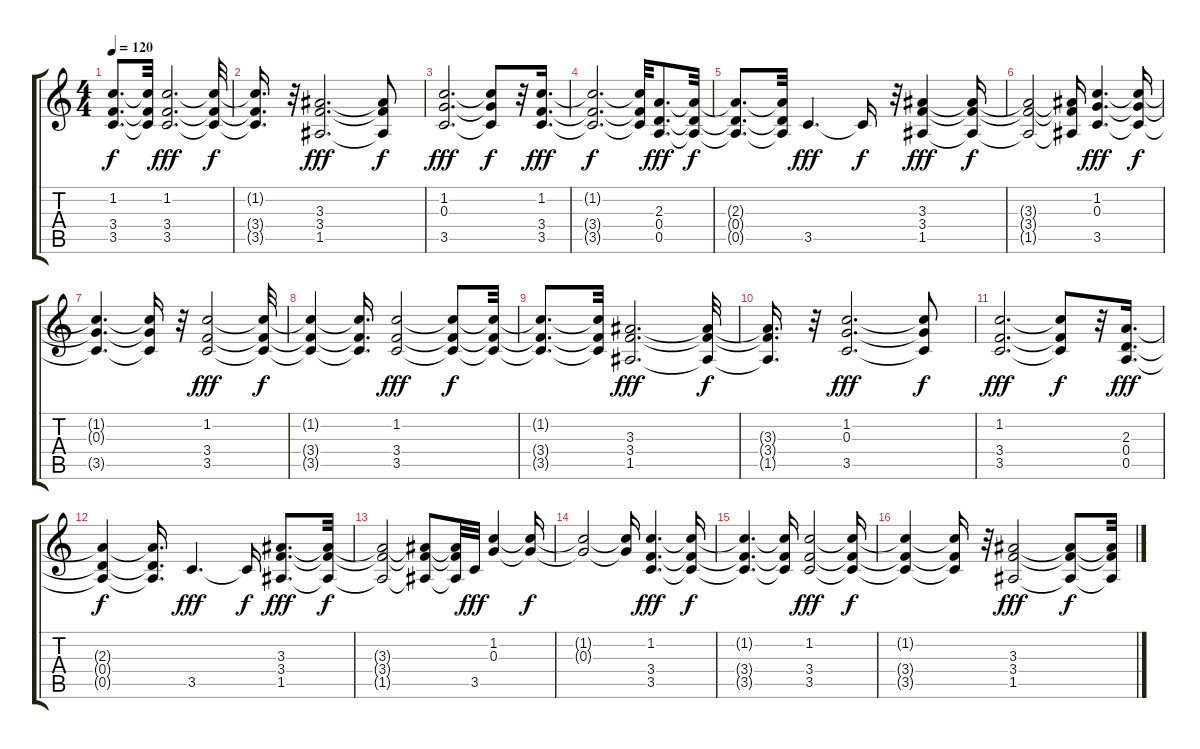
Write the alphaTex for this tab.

\track "" {instrument overdrivenguitar}
\staff {score tabs}
\tuning (E4 B3 G3 D3 A2 E2) {hide}
\ts (4 4)
\tempo 120
\clef g2
\ks c
(1.2{t} 3.4{t} 3.5{t}).8{d dy f} (1.2{t} 3.4{t} 3.5{t}).32 (1.2 3.4 3.5).2{d dy fff} (1.2{t} 3.4{t} 3.5{t}).32{dy f} |
(1.2{t} 3.4{t} 3.5{t}).16{d} r.32 (3.3 3.4 1.5).2{d dy fff} (3.3{t} 3.4{t} 1.5{t}).8{dy f} |
(1.2 0.3 3.5).2{d dy fff} (1.2{t} 0.3{t} 3.5{t}).8{dy f} r.32 (1.2 3.4 3.5).16{d dy fff} |
(1.2{t} 3.4{t} 3.5{t}).2{d dy f} (1.2{t} 3.4{t} 3.5{t}).32 (2.3 0.4 0.5).8{d dy fff} (2.3{t} 0.4{t} 0.5{t}).32{dy f} |
(2.3{t} 0.4{t} 0.5{t}).8{d} (2.3{t} 0.4{t} 0.5{t}).32 3.5.4{d dy fff} 3.5{t}.16{dy f} r.32 (3.3 3.4 1.5).4{dy fff} (3.3{t} 3.4{t} 1.5{t}).16{dy f} |
(3.3{t} 3.4{t} 1.5{t}).2 (3.3{t} 3.4{t} 1.5{t}).16 (1.2 0.3 3.5).4{d dy fff} (1.2{t} 0.3{t} 3.5{t}).16{dy f} |
(1.2{t} 0.3{t} 3.5{t}).4{d} (1.2{t} 0.3{t} 3.5{t}).16 r.32 (1.2 3.4 3.5).2{dy fff} (1.2{t} 3.4{t} 3.5{t}).32{dy f} |
(1.2{t} 3.4{t} 3.5{t}).4 (1.2{t} 3.4{t} 3.5{t}).16{d} (1.2 3.4 3.5).2{dy fff} (1.2{t} 3.4{t} 3.5{t}).8{dy f} (1.2{t} 3.4{t} 3.5{t}).32 |
(1.2{t} 3.4{t} 3.5{t}).8{d} (1.2{t} 3.4{t} 3.5{t}).32 (3.3 3.4 1.5).2{d dy fff} (3.3{t} 3.4{t} 1.5{t}).32{dy f} |
(3.3{t} 3.4{t} 1.5{t}).16{d} r.32 (1.2 0.3 3.5).2{d dy fff} (1.2{t} 0.3{t} 3.5{t}).8{dy f} |
(1.2 3.4 3.5).2{d dy fff} (1.2{t} 3.4{t} 3.5{t}).8{dy f} r.32 (2.3 0.4 0.5).16{d dy fff} |
(2.3{t} 0.4{t} 0.5{t}).4{dy f} (2.3{t} 0.4{t} 0.5{t}).16{d} 3.5.4{d dy fff} 3.5{t}.16{dy f} (3.3 3.4 1.5).8{d dy fff} (3.3{t} 3.4{t} 1.5{t}).32{dy f} |
(3.3{t} 3.4{t} 1.5{t}).2 (3.3{t} 3.4{t} 1.5{t}).8 (3.3{t} 3.4{t} 1.5{t}).32 3.5.32{dy fff} (1.2 0.3).4 (1.2{t} 0.3{t}).16{dy f} |
(1.2{t} 0.3{t}).2 (1.2{t} 0.3{t}).16 (1.2 3.4 3.5).4{d dy fff} (1.2{t} 3.4{t} 3.5{t}).16{dy f} |
(1.2{t} 3.4{t} 3.5{t}).4{d} (1.2{t} 3.4{t} 3.5{t}).16 (1.2 3.4 3.5).2{dy fff} (1.2{t} 3.4{t} 3.5{t}).16{dy f} |
(1.2{t} 3.4{t} 3.5{t}).4 (1.2{t} 3.4{t} 3.5{t}).16 r.32 (3.3 3.4 1.5).2{dy fff} (3.3{t} 3.4{t} 1.5{t}).8{dy f} (3.3{t} 3.4{t} 1.5{t}).32
